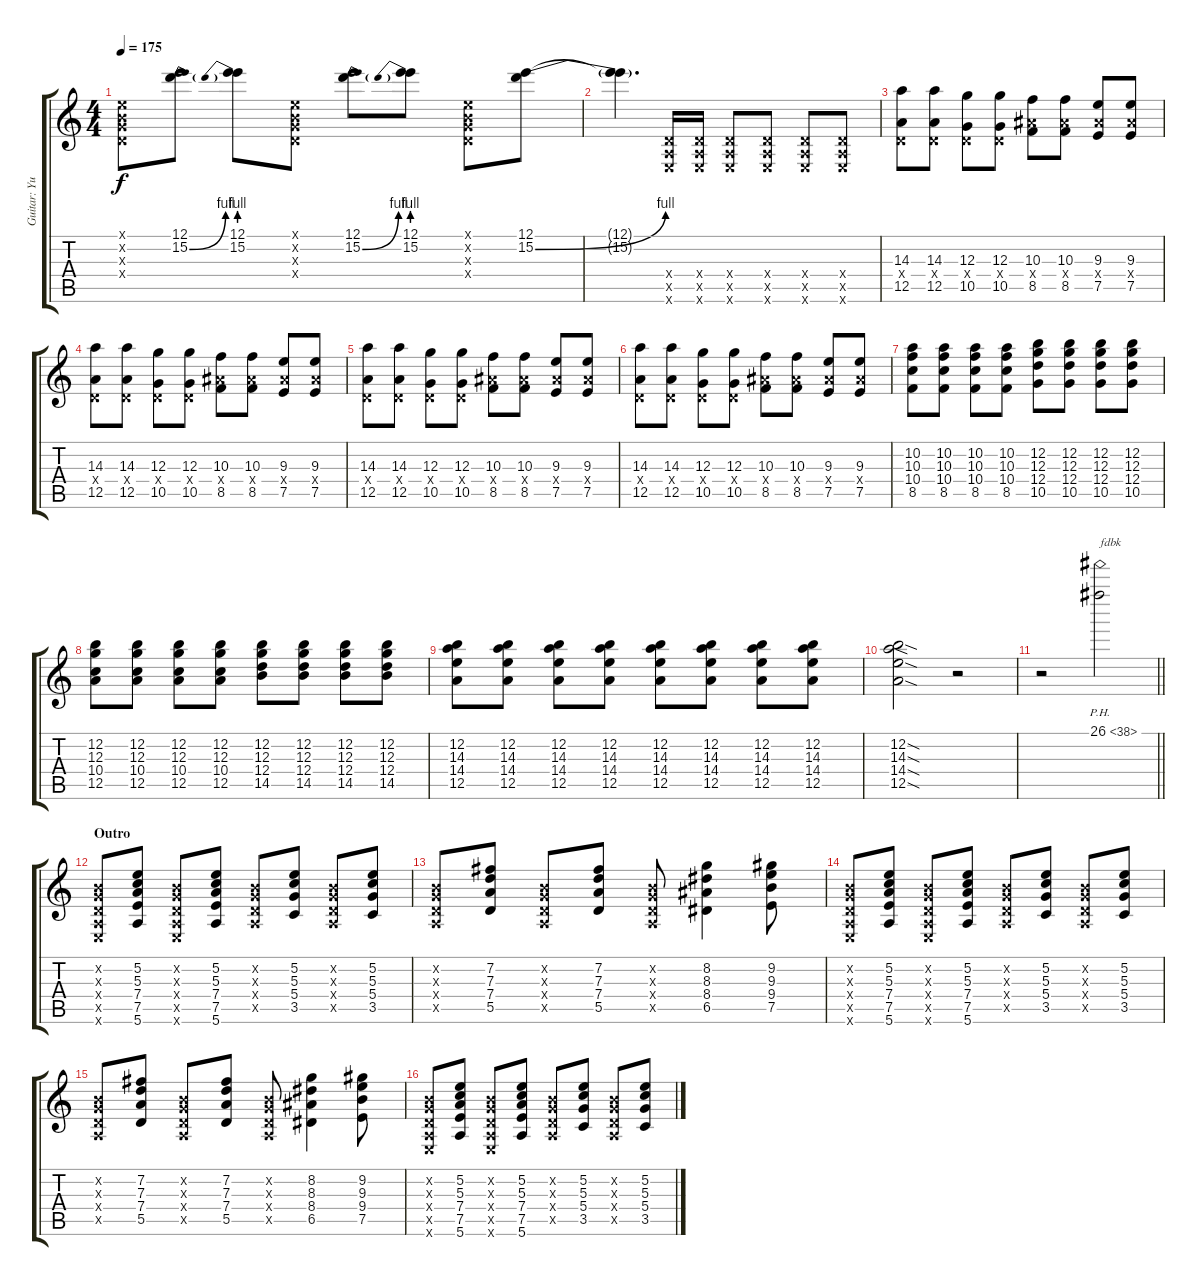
\track ("Guitar: Yui Hirasawa" "Guitar: Yu") {instrument electricguitarclean}
\staff {score tabs}
\tuning (E4 B3 G3 D3 A2 E2) {hide}
\ts (4 4)
\tempo 175
\clef g2
\ks c
(0.1{x} 0.2{x} 0.3{x} 0.4{x}).8{dy f} (12.1 15.2{be (bend 0 0 60 4)}).8 (12.1 15.2{be (prebend 0 4 60 4)}).8 (0.1{x} 0.2{x} 0.3{x} 0.4{x}).8 (12.1 15.2{be (bend 0 0 60 4)}).8 (12.1 15.2{be (prebend 0 4 60 4)}).8 (0.1{x} 0.2{x} 0.3{x} 0.4{x}).8 (12.1 15.2{be (bend 0 0 60 4)}).8 |
(12.1{t} 15.2{t}).4{d} (0.4{x} 0.5{x} 0.6{x}).16 (0.4{x} 0.5{x} 0.6{x}).16 (0.4{x} 0.5{x} 0.6{x}).8 (0.4{x} 0.5{x} 0.6{x}).8 (0.4{x} 0.5{x} 0.6{x}).8 (0.4{x} 0.5{x} 0.6{x}).8 |
(14.3 0.4{x} 12.5).8 (14.3 0.4{x} 12.5).8 (12.3 0.4{x} 10.5).8 (12.3 0.4{x} 10.5).8 (10.3 8.4{x} 8.5).8 (10.3 8.4{x} 8.5).8 (9.3 8.4{x} 7.5).8 (9.3 8.4{x} 7.5).8 |
(14.3 0.4{x} 12.5).8 (14.3 0.4{x} 12.5).8 (12.3 0.4{x} 10.5).8 (12.3 0.4{x} 10.5).8 (10.3 8.4{x} 8.5).8 (10.3 8.4{x} 8.5).8 (9.3 8.4{x} 7.5).8 (9.3 8.4{x} 7.5).8 |
(14.3 0.4{x} 12.5).8 (14.3 0.4{x} 12.5).8 (12.3 0.4{x} 10.5).8 (12.3 0.4{x} 10.5).8 (10.3 8.4{x} 8.5).8 (10.3 8.4{x} 8.5).8 (9.3 8.4{x} 7.5).8 (9.3 8.4{x} 7.5).8 |
(14.3 0.4{x} 12.5).8 (14.3 0.4{x} 12.5).8 (12.3 0.4{x} 10.5).8 (12.3 0.4{x} 10.5).8 (10.3 8.4{x} 8.5).8 (10.3 8.4{x} 8.5).8 (9.3 8.4{x} 7.5).8 (9.3 8.4{x} 7.5).8 |
(10.2 10.3 10.4 8.5).8 (10.2 10.3 10.4 8.5).8 (10.2 10.3 10.4 8.5).8 (10.2 10.3 10.4 8.5).8 (12.2 12.3 12.4 10.5).8 (12.2 12.3 12.4 10.5).8 (12.2 12.3 12.4 10.5).8 (12.2 12.3 12.4 10.5).8 |
(12.2 12.3 10.4 12.5).8 (12.2 12.3 10.4 12.5).8 (12.2 12.3 10.4 12.5).8 (12.2 12.3 10.4 12.5).8 (12.2 12.3 12.4 14.5).8 (12.2 12.3 12.4 14.5).8 (12.2 12.3 12.4 14.5).8 (12.2 12.3 12.4 14.5).8 |
(12.2 14.3 14.4 12.5).8 (12.2 14.3 14.4 12.5).8 (12.2 14.3 14.4 12.5).8 (12.2 14.3 14.4 12.5).8 (12.2 14.3 14.4 12.5).8 (12.2 14.3 14.4 12.5).8 (12.2 14.3 14.4 12.5).8 (12.2 14.3 14.4 12.5).8 |
(12.2{sod} 14.3{sod} 14.4{sod} 12.5{sod}).2 r.2 |
\barLineRight lightlight
r.2 26.1{ph 12}.2{txt "fdbk"} |
\section ("" "Outro")
(0.2{x} 0.3{x} 0.4{x} 0.5{x} 0.6{x}).8 (5.2 5.3 7.4 7.5 5.6).8 (0.2{x} 0.3{x} 0.4{x} 0.5{x} 0.6{x}).8 (5.2 5.3 7.4 7.5 5.6).8 (0.2{x} 0.3{x} 0.4{x} 0.5{x}).8 (5.2 5.3 5.4 3.5).8 (0.2{x} 0.3{x} 0.4{x} 0.5{x}).8 (5.2 5.3 5.4 3.5).8 |
(0.2{x} 0.3{x} 0.4{x} 0.5{x}).8 (7.2 7.3 7.4 5.5).8 (0.2{x} 0.3{x} 0.4{x} 0.5{x}).8 (7.2 7.3 7.4 5.5).8 (0.2{x} 0.3{x} 0.4{x} 0.5{x}).8 (8.2 8.3 8.4 6.5).4 (9.2 9.3 9.4 7.5).8 |
(0.2{x} 0.3{x} 0.4{x} 0.5{x} 0.6{x}).8 (5.2 5.3 7.4 7.5 5.6).8 (0.2{x} 0.3{x} 0.4{x} 0.5{x} 0.6{x}).8 (5.2 5.3 7.4 7.5 5.6).8 (0.2{x} 0.3{x} 0.4{x} 0.5{x}).8 (5.2 5.3 5.4 3.5).8 (0.2{x} 0.3{x} 0.4{x} 0.5{x}).8 (5.2 5.3 5.4 3.5).8 |
(0.2{x} 0.3{x} 0.4{x} 0.5{x}).8 (7.2 7.3 7.4 5.5).8 (0.2{x} 0.3{x} 0.4{x} 0.5{x}).8 (7.2 7.3 7.4 5.5).8 (0.2{x} 0.3{x} 0.4{x} 0.5{x}).8 (8.2 8.3 8.4 6.5).4 (9.2 9.3 9.4 7.5).8 |
(0.2{x} 0.3{x} 0.4{x} 0.5{x} 0.6{x}).8 (5.2 5.3 7.4 7.5 5.6).8 (0.2{x} 0.3{x} 0.4{x} 0.5{x} 0.6{x}).8 (5.2 5.3 7.4 7.5 5.6).8 (0.2{x} 0.3{x} 0.4{x} 0.5{x}).8 (5.2 5.3 5.4 3.5).8 (0.2{x} 0.3{x} 0.4{x} 0.5{x}).8 (5.2 5.3 5.4 3.5).8
